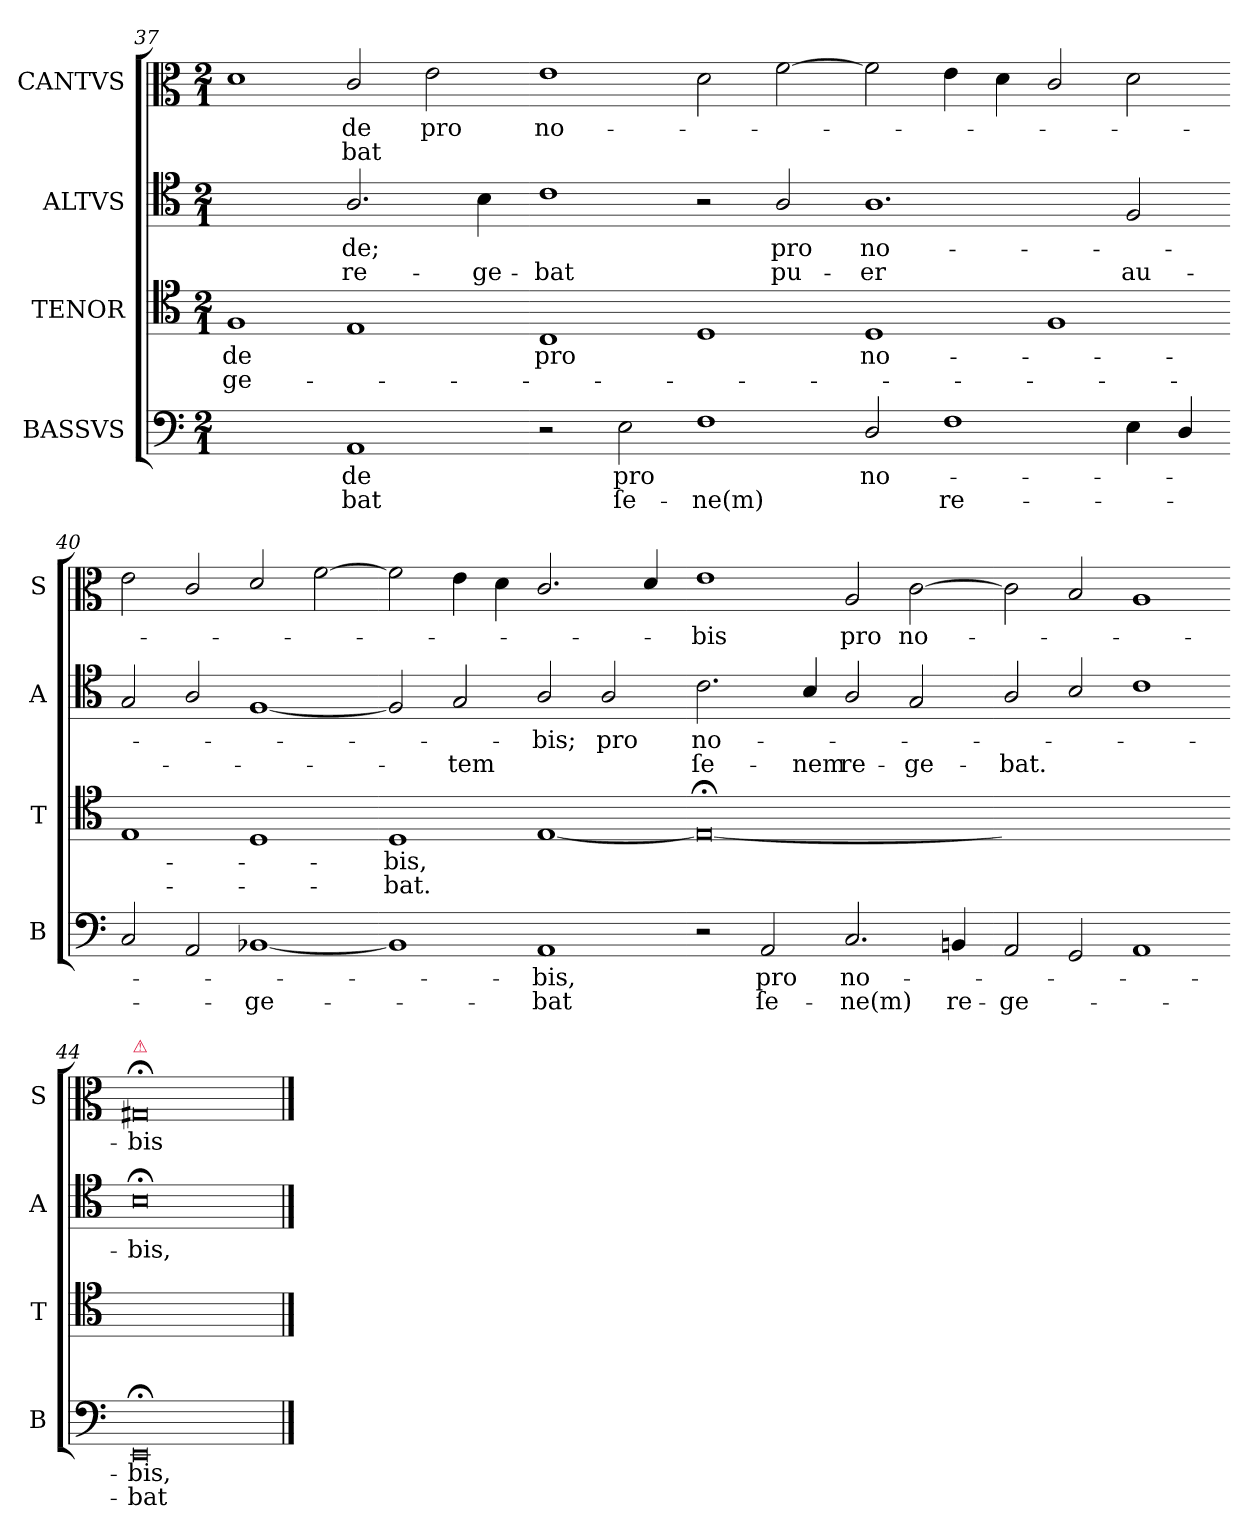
**kern	**text	**text	**kern	**text	**text	**kern	**text	**text	**kern	**text	**text
*part4	*part4	*part4	*part3	*part3	*part3	*part2	*part2	*part2	*part1	*part1	*part1
*staff4	*staff4	*staff4	*staff3	*staff3	*staff3	*staff2	*staff2	*staff2	*staff1	*staff1	*staff1
*I"BASSVS	*	*	*I"TENOR	*	*	*I"ALTVS	*	*	*I"CANTVS	*	*
*I'B	*	*	*I'T	*	*	*I'A	*	*	*I'S	*	*
*clefF4	*	*	*clefC4	*	*	*clefC4	*	*	*clefC3	*	*
*k[]	*	*	*k[]	*	*	*k[]	*	*	*k[]	*	*
*a:	*	*	*a:	*	*	*a:	*	*	*a:	*	*
*M2/1	*	*	*M2/1	*	*	*M2/1	*	*	*M2/1	*	*
=37	=37	=37	=37	=37	=37	=37	=37	=37	=37	=37	=37
1ryy	.	.	1F	-de	-ge-	1ryy	.	.	1d	.	.
!	!	!LO:LY:i	!	!	!	!	!	!	!	!LO:LY:i	!LO:LY:i
1AA	-de	-bat	1E	.	.	2.A/	-de;	re-	2c/	-de	-bat
.	.	.	.	.	.	.	.	.	2e\	pro	.
.	.	.	.	.	.	4B\	.	-ge-	.	.	.
=38-	=38-	=38-	=38-	=38-	=38-	=38-	=38-	=38-	=38-	=38-	=38-
2r	.	.	1C	pro	.	1c	.	-bat	1e	no-	.
2E\	pro	ſe-	.	.	.	.	.	.	.	.	.
1F	.	-ne(m)	1D	.	.	2r	.	.	2d\	.	.
.	.	.	.	.	.	2A/	pro	pu-	[2f\	.	.
=39-	=39-	=39-	=39-	=39-	=39-	=39-	=39-	=39-	=39-	=39-	=39-
2D/	no-	.	1D	no-	.	1.A	no-	-er	2f\]	.	.
1F	.	re-	.	.	.	.	.	.	4e\	.	.
.	.	.	.	.	.	.	.	.	4d\	.	.
.	.	.	1F	.	.	.	.	.	2c/	.	.
4E\	.	.	.	.	.	2F/	.	au-	2d\	.	.
4D/	.	.	.	.	.	.	.	.	.	.	.
=40-	=40-	=40-	=40-	=40-	=40-	=40-	=40-	=40-	=40-	=40-	=40-
2C/	.	.	1E	.	.	2G/	.	.	2e\	.	.
2AA/	.	.	.	.	.	2A/	.	.	2c/	.	.
[1BB-X	.	-ge-	1D	.	.	[1F	.	.	2d/	.	.
.	.	.	.	.	.	.	.	.	[2f\	.	.
=41-	=41-	=41-	=41-	=41-	=41-	=41-	=41-	=41-	=41-	=41-	=41-
1BB-]	.	.	1D	-bis,	-bat.	2F]	.	.	2f\]	.	.
.	.	.	.	.	.	2G/	.	-tem	4e\	.	.
.	.	.	.	.	.	.	.	.	4d\	.	.
1AA	-bis,	-bat	[1E/	.	.	2A/	-bis;	.	2.c/	.	.
.	.	.	.	.	.	2A/	pro	.	.	.	.
.	.	.	.	.	.	.	.	.	4d/	.	.
=42-	=42-	=42-	=42-	=42-	=42-	=42-	=42-	=42-	=42-	=42-	=42-
2r	.	.	0E;</_	.	.	2.c\	no-	ſe-	1e	-bis	.
!	!	!LO:LY:i	!	!	!	!	!	!	!	!	!
2AA/	pro	ſe-	.	.	.	.	.	.	.	.	.
.	.	.	.	.	.	4B/	.	-nem	.	.	.
!	!	!LO:LY:i	!	!	!	!	!	!	!	!LO:LY:i	!
2.C/	no-	-ne(m)	.	.	.	2A/	.	re-	2A/	pro	.
!	!	!	!	!	!	!	!	!	!	!LO:LY:i	!
.	.	.	.	.	.	2G/	.	-ge-	[2c\	no-	.
!	!	!LO:LY:i	!	!	!	!	!	!	!	!	!
4BBn/	.	re-	.	.	.	.	.	.	.	.	.
=43-	=43-	=43-	=43-	=43-	=43-	=43-	=43-	=43-	=43-	=43-	=43-
!	!	!LO:LY:i	!	!	!	!	!	!	!	!	!
2AA/	.	-ge-	0Eyy_	.	.	2A/	.	-bat.	2c\]	.	.
2GG/	.	.	.	.	.	2B/	.	.	2B/	.	.
1AA	.	.	.	.	.	1c	.	.	1A	.	.
=44-	=44-	=44-	=44-	=44-	=44-	=44-	=44-	=44-	=44-	=44-	=44-
!	!	!	!	!	!	!	!	!	!LO:TX:a:color=crimson:t=⚠	!	!
!	!	!LO:LY:i	!	!	!	!	!	!	!	!LO:LY:i	!
0EE;</	-bis,	-bat	0Eyy]	.	.	0B;	-bis,	.	0G#X;<	-bis	.
==	==	==	==	==	==	==	==	==	==	==	==
*-	*-	*-	*-	*-	*-	*-	*-	*-	*-	*-	*-
